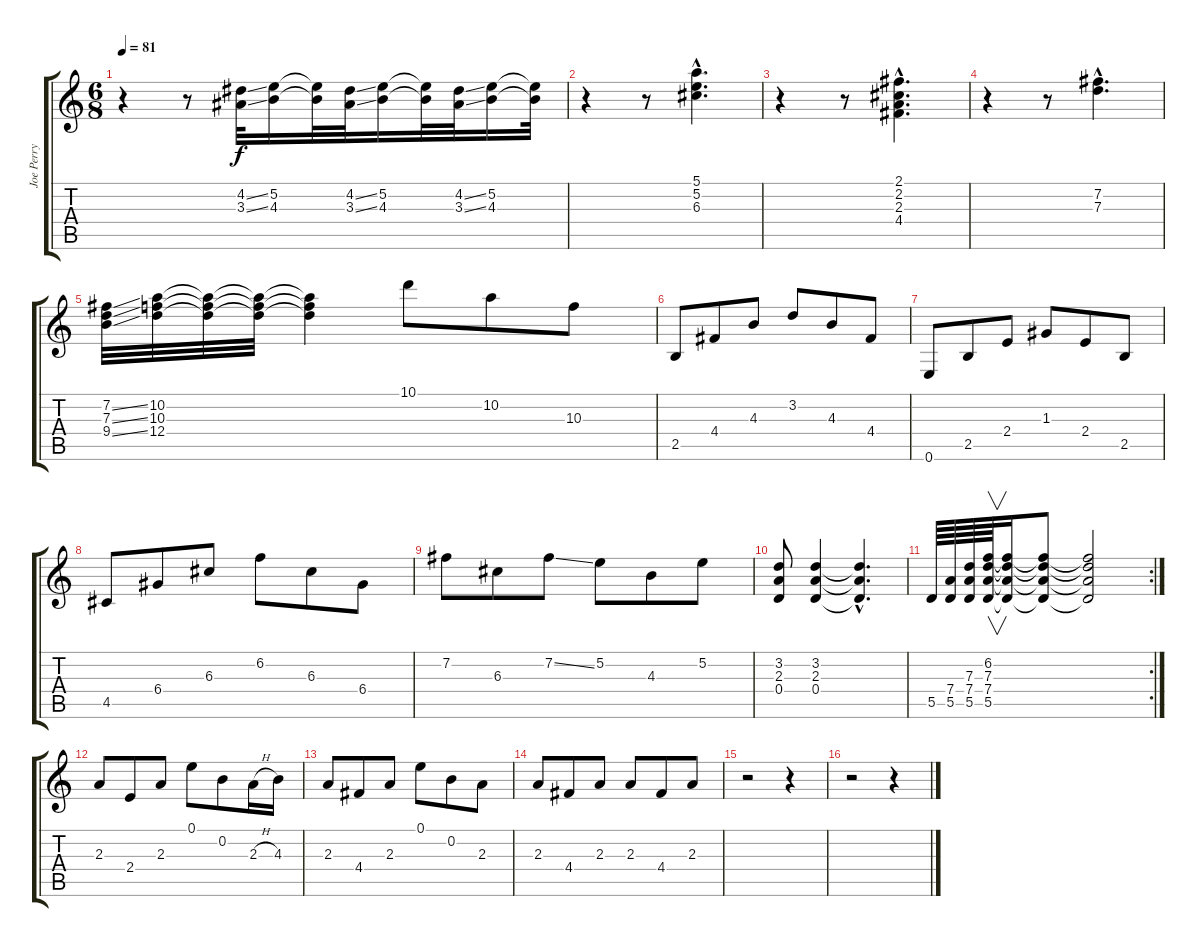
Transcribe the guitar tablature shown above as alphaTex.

\track ("Joe Perry " "Joe Perry ") {instrument electricguitarclean}
\staff {score tabs}
\tuning (E4 B3 G3 D3 A2 E2) {hide}
\ts (6 8)
\tempo 81
\clef g2
\ks c
r.4{dy f} r.8 (4.2{ss} 3.3{ss}).32 (5.2 4.3).16 (5.2{t} 4.3{t}).32 (4.2{ss} 3.3{ss}).32 (5.2 4.3).16 (5.2{t} 4.3{t}).32 (4.2{ss} 3.3{ss}).32 (5.2 4.3).16 (5.2{t} 4.3{t}).32 |
r.4 r.8 (5.1{hac} 5.2{hac} 6.3{hac}).4{d} |
r.4 r.8 (2.1{hac} 2.2{hac} 2.3{hac} 4.4{hac}).4{d} |
r.4 r.8 (7.2{hac} 7.3{hac}).4{d} |
(7.2{ss} 7.3{ss} 9.4{ss}).32 (10.2 10.3 12.4).32 (10.2{t} 10.3{t} 12.4{t}).32 (10.2{t} 10.3{t} 12.4{t}).32 (10.2{t} 10.3{t} 12.4{t}).4 10.1.8 10.2.8 10.3.8 |
2.5.8 4.4.8 4.3.8 3.2.8 4.3.8 4.4.8 |
0.6.8 2.5.8 2.4.8 1.3.8 2.4.8 2.5.8 |
4.5.8 6.4.8 6.3.8 6.2.8 6.3.8 6.4.8 |
7.2.8 6.3.8 7.2{ss}.8 5.2.8 4.3.8 5.2.8 |
(3.2 2.3 0.4).8 (3.2 2.3 0.4).4 (3.2{hac t} 2.3{hac t} 0.4{hac t}).4{d} |
\rc 2
5.5.64 (7.4 5.5).64 (7.3 7.4 5.5).64 (6.2 7.3 7.4 5.5).64{v} (6.2{t} 7.3{t} 7.4{t} 5.5{t}).16 (6.2{t} 7.3{t} 7.4{t} 5.5{t}).8 (6.2{t} 7.3{t} 7.4{t} 5.5{t}).2 |
2.3.8 2.4.8 2.3.8 0.1.8 0.2.8 2.3{h}.16 4.3.16 |
2.3.8 4.4.8 2.3.8 0.1.8 0.2.8 2.3.8 |
2.3.8 4.4.8 2.3.8 2.3.8 4.4.8 2.3.8 |
r.2 r.4 |
r.2 r.4
